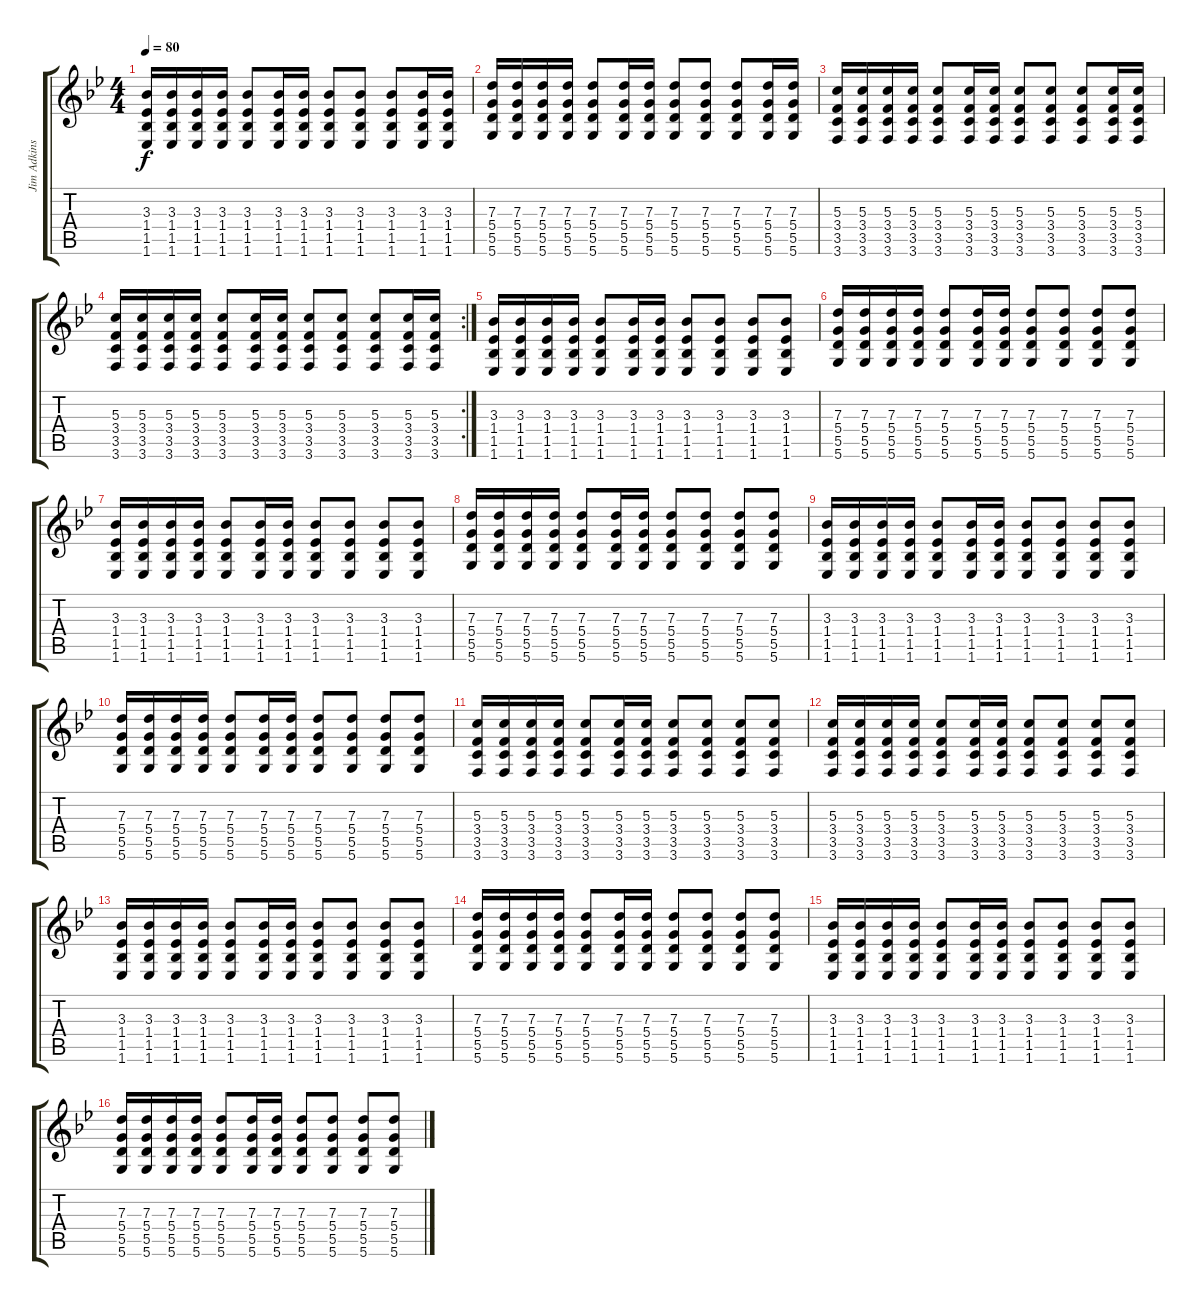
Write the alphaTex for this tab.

\track ("Jim Adkins" "Jim Adkins") {instrument acousticguitarsteel}
\staff {score tabs}
\tuning (E4 B3 G3 D3 A2 D2) {hide}
\ts (4 4)
\tempo 80
\clef g2
\ks bb
(3.3 1.4 1.5 1.6).16{dy f} (3.3 1.4 1.5 1.6).16 (3.3 1.4 1.5 1.6).16 (3.3 1.4 1.5 1.6).16 (3.3 1.4 1.5 1.6).8 (3.3 1.4 1.5 1.6).16 (3.3 1.4 1.5 1.6).16 (3.3 1.4 1.5 1.6).8 (3.3 1.4 1.5 1.6).8 (3.3 1.4 1.5 1.6).8 (3.3 1.4 1.5 1.6).16 (3.3 1.4 1.5 1.6).16 |
(7.3 5.4 5.5 5.6).16 (7.3 5.4 5.5 5.6).16 (7.3 5.4 5.5 5.6).16 (7.3 5.4 5.5 5.6).16 (7.3 5.4 5.5 5.6).8 (7.3 5.4 5.5 5.6).16 (7.3 5.4 5.5 5.6).16 (7.3 5.4 5.5 5.6).8 (7.3 5.4 5.5 5.6).8 (7.3 5.4 5.5 5.6).8 (7.3 5.4 5.5 5.6).16 (7.3 5.4 5.5 5.6).16 |
(5.3 3.4 3.5 3.6).16 (5.3 3.4 3.5 3.6).16 (5.3 3.4 3.5 3.6).16 (5.3 3.4 3.5 3.6).16 (5.3 3.4 3.5 3.6).8 (5.3 3.4 3.5 3.6).16 (5.3 3.4 3.5 3.6).16 (5.3 3.4 3.5 3.6).8 (5.3 3.4 3.5 3.6).8 (5.3 3.4 3.5 3.6).8 (5.3 3.4 3.5 3.6).16 (5.3 3.4 3.5 3.6).16 |
\rc 2
(5.3 3.4 3.5 3.6).16 (5.3 3.4 3.5 3.6).16 (5.3 3.4 3.5 3.6).16 (5.3 3.4 3.5 3.6).16 (5.3 3.4 3.5 3.6).8 (5.3 3.4 3.5 3.6).16 (5.3 3.4 3.5 3.6).16 (5.3 3.4 3.5 3.6).8 (5.3 3.4 3.5 3.6).8 (5.3 3.4 3.5 3.6).8 (5.3 3.4 3.5 3.6).16 (5.3 3.4 3.5 3.6).16 |
(3.3 1.4 1.5 1.6).16 (3.3 1.4 1.5 1.6).16 (3.3 1.4 1.5 1.6).16 (3.3 1.4 1.5 1.6).16 (3.3 1.4 1.5 1.6).8 (3.3 1.4 1.5 1.6).16 (3.3 1.4 1.5 1.6).16 (3.3 1.4 1.5 1.6).8 (3.3 1.4 1.5 1.6).8 (3.3 1.4 1.5 1.6).8 (3.3 1.4 1.5 1.6).8 |
(7.3 5.4 5.5 5.6).16 (7.3 5.4 5.5 5.6).16 (7.3 5.4 5.5 5.6).16 (7.3 5.4 5.5 5.6).16 (7.3 5.4 5.5 5.6).8 (7.3 5.4 5.5 5.6).16 (7.3 5.4 5.5 5.6).16 (7.3 5.4 5.5 5.6).8 (7.3 5.4 5.5 5.6).8 (7.3 5.4 5.5 5.6).8 (7.3 5.4 5.5 5.6).8 |
(3.3 1.4 1.5 1.6).16 (3.3 1.4 1.5 1.6).16 (3.3 1.4 1.5 1.6).16 (3.3 1.4 1.5 1.6).16 (3.3 1.4 1.5 1.6).8 (3.3 1.4 1.5 1.6).16 (3.3 1.4 1.5 1.6).16 (3.3 1.4 1.5 1.6).8 (3.3 1.4 1.5 1.6).8 (3.3 1.4 1.5 1.6).8 (3.3 1.4 1.5 1.6).8 |
(7.3 5.4 5.5 5.6).16 (7.3 5.4 5.5 5.6).16 (7.3 5.4 5.5 5.6).16 (7.3 5.4 5.5 5.6).16 (7.3 5.4 5.5 5.6).8 (7.3 5.4 5.5 5.6).16 (7.3 5.4 5.5 5.6).16 (7.3 5.4 5.5 5.6).8 (7.3 5.4 5.5 5.6).8 (7.3 5.4 5.5 5.6).8 (7.3 5.4 5.5 5.6).8 |
(3.3 1.4 1.5 1.6).16 (3.3 1.4 1.5 1.6).16 (3.3 1.4 1.5 1.6).16 (3.3 1.4 1.5 1.6).16 (3.3 1.4 1.5 1.6).8 (3.3 1.4 1.5 1.6).16 (3.3 1.4 1.5 1.6).16 (3.3 1.4 1.5 1.6).8 (3.3 1.4 1.5 1.6).8 (3.3 1.4 1.5 1.6).8 (3.3 1.4 1.5 1.6).8 |
(7.3 5.4 5.5 5.6).16 (7.3 5.4 5.5 5.6).16 (7.3 5.4 5.5 5.6).16 (7.3 5.4 5.5 5.6).16 (7.3 5.4 5.5 5.6).8 (7.3 5.4 5.5 5.6).16 (7.3 5.4 5.5 5.6).16 (7.3 5.4 5.5 5.6).8 (7.3 5.4 5.5 5.6).8 (7.3 5.4 5.5 5.6).8 (7.3 5.4 5.5 5.6).8 |
(5.3 3.4 3.5 3.6).16 (5.3 3.4 3.5 3.6).16 (5.3 3.4 3.5 3.6).16 (5.3 3.4 3.5 3.6).16 (5.3 3.4 3.5 3.6).8 (5.3 3.4 3.5 3.6).16 (5.3 3.4 3.5 3.6).16 (5.3 3.4 3.5 3.6).8 (5.3 3.4 3.5 3.6).8 (5.3 3.4 3.5 3.6).8 (5.3 3.4 3.5 3.6).8 |
(5.3 3.4 3.5 3.6).16 (5.3 3.4 3.5 3.6).16 (5.3 3.4 3.5 3.6).16 (5.3 3.4 3.5 3.6).16 (5.3 3.4 3.5 3.6).8 (5.3 3.4 3.5 3.6).16 (5.3 3.4 3.5 3.6).16 (5.3 3.4 3.5 3.6).8 (5.3 3.4 3.5 3.6).8 (5.3 3.4 3.5 3.6).8 (5.3 3.4 3.5 3.6).8 |
(3.3 1.4 1.5 1.6).16 (3.3 1.4 1.5 1.6).16 (3.3 1.4 1.5 1.6).16 (3.3 1.4 1.5 1.6).16 (3.3 1.4 1.5 1.6).8 (3.3 1.4 1.5 1.6).16 (3.3 1.4 1.5 1.6).16 (3.3 1.4 1.5 1.6).8 (3.3 1.4 1.5 1.6).8 (3.3 1.4 1.5 1.6).8 (3.3 1.4 1.5 1.6).8 |
(7.3 5.4 5.5 5.6).16 (7.3 5.4 5.5 5.6).16 (7.3 5.4 5.5 5.6).16 (7.3 5.4 5.5 5.6).16 (7.3 5.4 5.5 5.6).8 (7.3 5.4 5.5 5.6).16 (7.3 5.4 5.5 5.6).16 (7.3 5.4 5.5 5.6).8 (7.3 5.4 5.5 5.6).8 (7.3 5.4 5.5 5.6).8 (7.3 5.4 5.5 5.6).8 |
(3.3 1.4 1.5 1.6).16 (3.3 1.4 1.5 1.6).16 (3.3 1.4 1.5 1.6).16 (3.3 1.4 1.5 1.6).16 (3.3 1.4 1.5 1.6).8 (3.3 1.4 1.5 1.6).16 (3.3 1.4 1.5 1.6).16 (3.3 1.4 1.5 1.6).8 (3.3 1.4 1.5 1.6).8 (3.3 1.4 1.5 1.6).8 (3.3 1.4 1.5 1.6).8 |
(7.3 5.4 5.5 5.6).16 (7.3 5.4 5.5 5.6).16 (7.3 5.4 5.5 5.6).16 (7.3 5.4 5.5 5.6).16 (7.3 5.4 5.5 5.6).8 (7.3 5.4 5.5 5.6).16 (7.3 5.4 5.5 5.6).16 (7.3 5.4 5.5 5.6).8 (7.3 5.4 5.5 5.6).8 (7.3 5.4 5.5 5.6).8 (7.3 5.4 5.5 5.6).8
